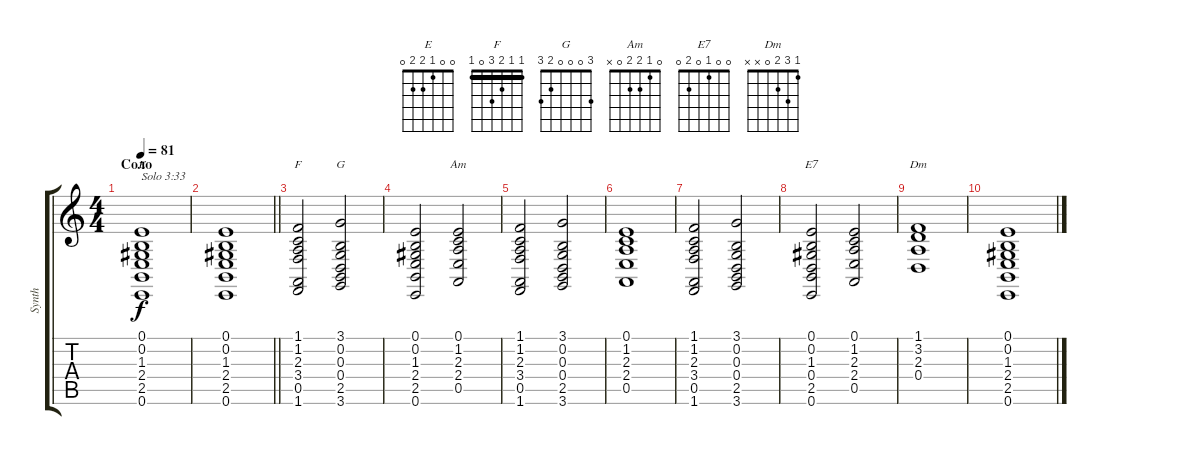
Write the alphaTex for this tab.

\track ("Synth" "Synth") {instrument fx7echoes}
\staff {score tabs}
\tuning (E4 B3 G3 D3 A2 E2) {hide}
\chord ("E" 0 0 1 2 2 0)
\chord ("F" 1 1 2 3 0 1) {barre 1}
\chord ("G" 3 0 0 0 2 3)
\chord ("Am" 0 1 2 2 0 x)
\chord ("E7" 0 0 1 0 2 0)
\chord ("Dm" 1 3 2 0 x x)
\ts (4 4)
\section ("" "Соло")
\tempo 81
\clef g2
\ks c
(0.1 0.2 1.3 2.4 2.5 0.6).1{ch "E" txt "Solo 3:33" dy f instrument fx7echoes} |
\barLineRight lightlight
(0.1 0.2 1.3 2.4 2.5 0.6).1 |
(1.1 1.2 2.3 3.4 0.5 1.6).2{ch "F"} (3.1 0.2 0.3 0.4 2.5 3.6).2{ch "G"} |
(0.1 0.2 1.3 2.4 2.5 0.6).2 (0.1 1.2 2.3 2.4 0.5).2{ch "Am"} |
(1.1 1.2 2.3 3.4 0.5 1.6).2 (3.1 0.2 0.3 0.4 2.5 3.6).2 |
(0.1 1.2 2.3 2.4 0.5).1 |
(1.1 1.2 2.3 3.4 0.5 1.6).2 (3.1 0.2 0.3 0.4 2.5 3.6).2 |
(0.1 0.2 1.3 0.4 2.5 0.6).2{ch "E7"} (0.1 1.2 2.3 2.4 0.5).2 |
(1.1 3.2 2.3 0.4).1{ch "Dm"} |
(0.1 0.2 1.3 2.4 2.5 0.6).1
